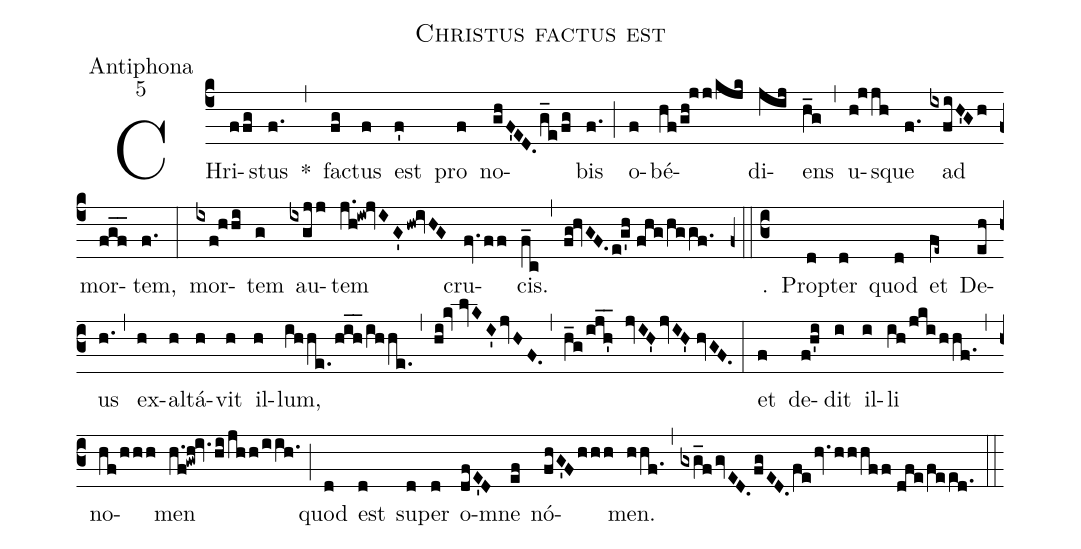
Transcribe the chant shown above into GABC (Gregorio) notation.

name:Christus factus est;
office-part:Antiphona;
mode:5;
%%
(c4) CHri(ffg)stus(f.) *(,)
fa(fg)ctus(f) est(f') pro(f) no(ghF'ED./g_e/fg)bis(f.) (;)
o(f)bé(hf/gh!jj/kjk)di(jij)ens(h_g) (,)
u(h!jjh)sque(f.) ad(ixfiH'Gh) mor(fgf__)tem,(f.) (:)

mor(ixf!hhi)tem(g) au(ixgjj)tem(j.h!iw!jvIG'/hw!ivHG)
cru(fv.ff)cis.(f_c) (,)
(fg!hvGF./e!g'h//fhg/hggf.) (z0::c3)
℣.() Pro(d)pter(d) quod(d) et(fe~) De(eh)us(h.) (,)
ex(h)al(h)tá(h)vit(h)
il(h)lum,(ihhe./hih__/ihhe.) (,) (hi!kv//lvKI'/jvHF.) (,) (h_g/ijh'__ jvIH'/jvIH'//hvGF.) (:)
et(f) de(f!h'i)dit(i) il(i)li(ih/jki/hhf.) (,)
no(hf/hhh)men(h.f!gwh!iv./hi/jhh/iih.) (;)
quod(d) est(d) su(d)per(d) o(dfE'D)mne(ef)
nó(fhG'F/hhh)men.(hhf.) (,) (gxg_f/gvED.fgED./fe/hv.hhhff//dfe/feed.) (::)
